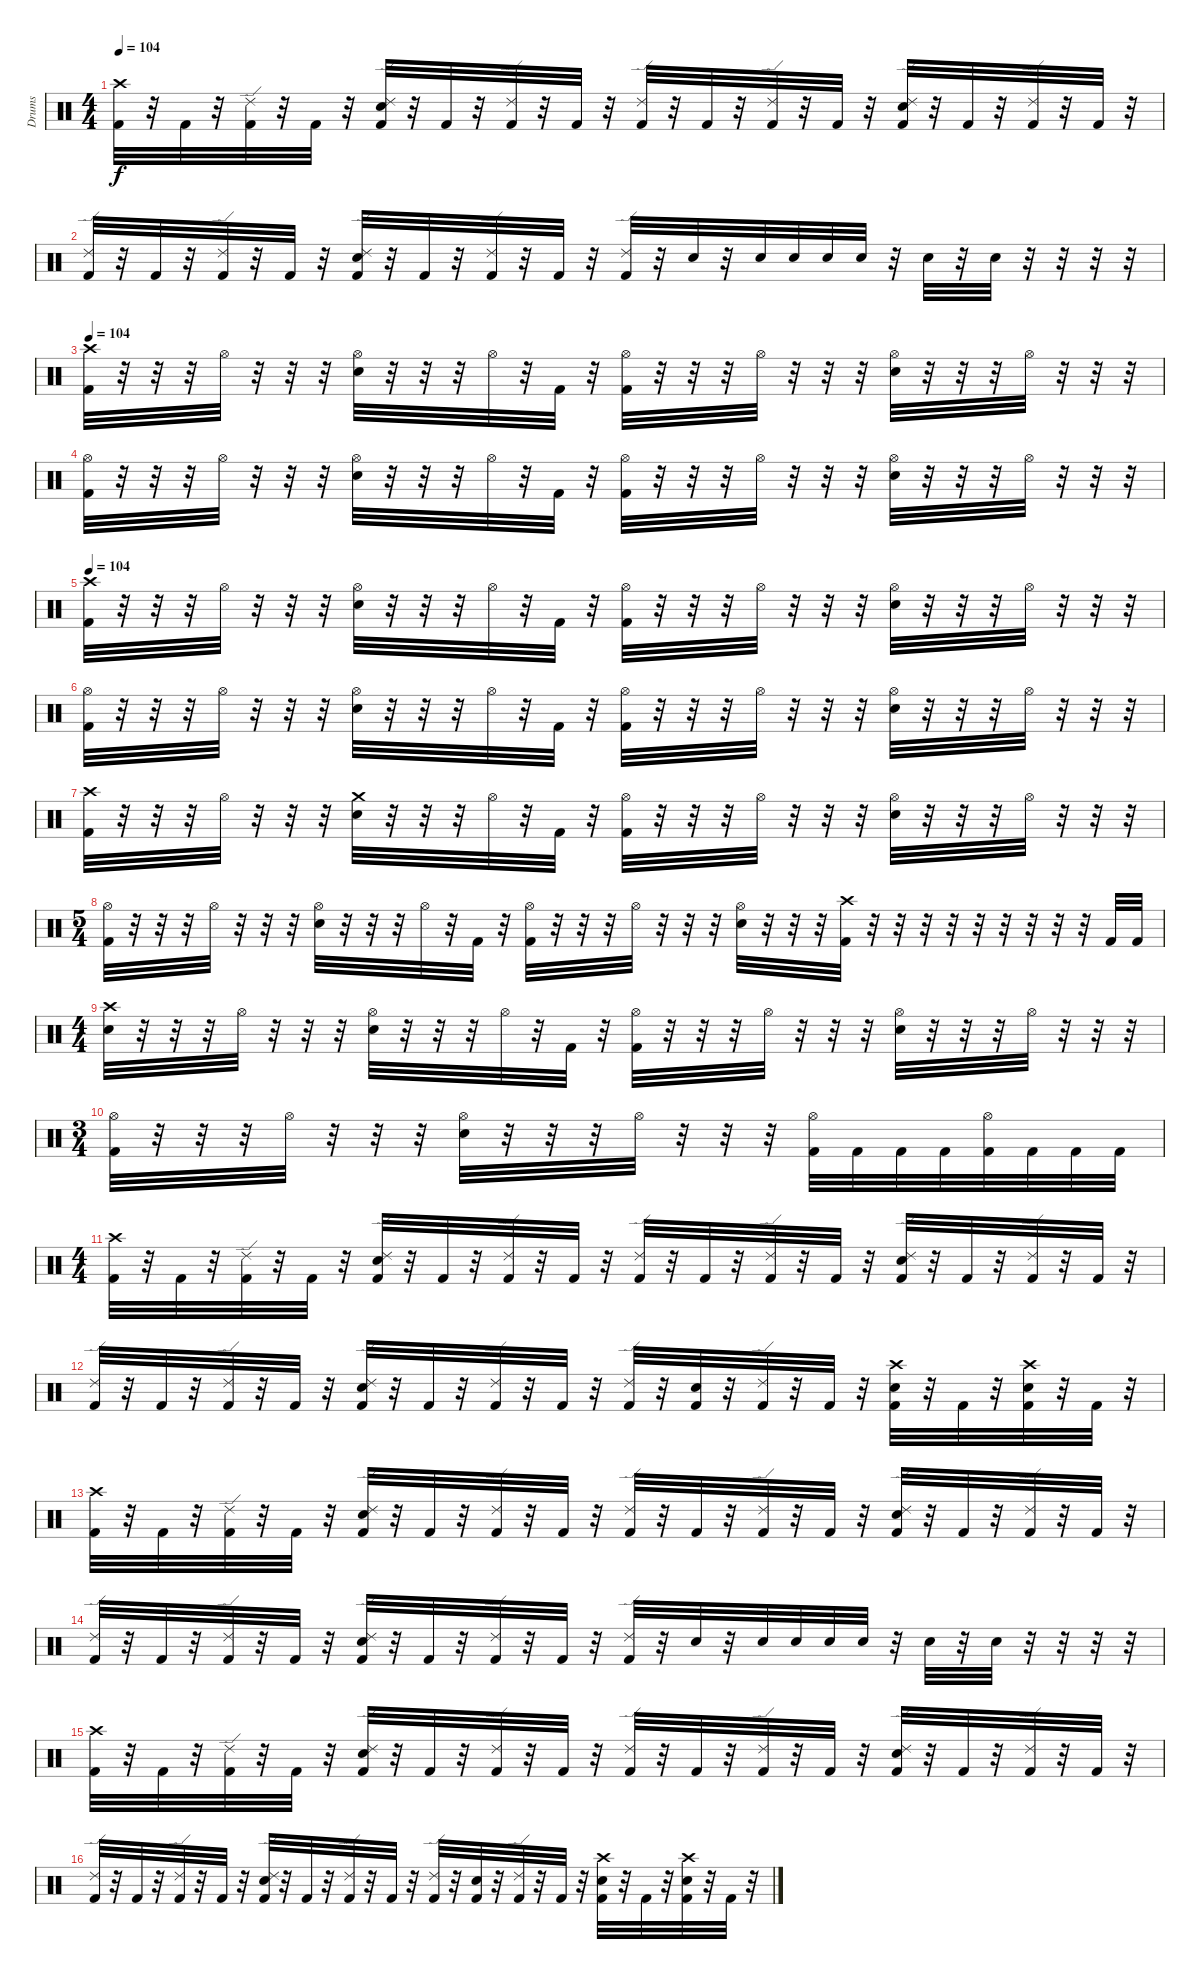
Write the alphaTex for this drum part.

\track ("Drums" "Drums") {instrument percussion}
\staff {score}
\articulation defaults
\ts (4 4)
\tempo 104
\clef neutral
\ks c
("Crash high (hit)" "Kick (hit) 2").32{dy f} r.32 "Kick (hit) 2".32 r.32 ("Ride (edge) 2" "Kick (hit) 2").32 r.32 "Kick (hit) 2".32 r.32 ("Ride (edge) 2" "Snare (hit) 2" "Kick (hit) 2").32 r.32 "Kick (hit) 2".32 r.32 ("Ride (edge) 2" "Kick (hit) 2").32 r.32 "Kick (hit) 2".32 r.32 ("Ride (edge) 2" "Kick (hit) 2").32 r.32 "Kick (hit) 2".32 r.32 ("Ride (edge) 2" "Kick (hit) 2").32 r.32 "Kick (hit) 2".32 r.32 ("Ride (edge) 2" "Snare (hit) 2" "Kick (hit) 2").32 r.32 "Kick (hit) 2".32 r.32 ("Ride (edge) 2" "Kick (hit) 2").32 r.32 "Kick (hit) 2".32 r.32 |
("Ride (edge) 2" "Kick (hit) 2").32 r.32 "Kick (hit) 2".32 r.32 ("Ride (edge) 2" "Kick (hit) 2").32 r.32 "Kick (hit) 2".32 r.32 ("Ride (edge) 2" "Snare (hit) 2" "Kick (hit) 2").32 r.32 "Kick (hit) 2".32 r.32 ("Ride (edge) 2" "Kick (hit) 2").32 r.32 "Kick (hit) 2".32 r.32 ("Ride (edge) 2" "Kick (hit) 2").32 r.32 "Snare (hit) 2".32 r.32 "Snare (hit) 2".32 "Snare (hit) 2".32 "Snare (hit) 2".32 "Snare (hit) 2".32 r.32 "Snare (hit) 2".32 r.32 "Snare (hit) 2".32 r.32 r.32 r.32 r.32 |
\tempo 104
("Crash high (hit)" "Kick (hit) 2").32 r.32 r.32 r.32 "Hi-Hat (open)".32 r.32 r.32 r.32 ("Hi-Hat (open)" "Snare (hit) 2").32 r.32 r.32 r.32 "Hi-Hat (open)".32 r.32 "Kick (hit) 2".32 r.32 ("Hi-Hat (open)" "Kick (hit) 2").32 r.32 r.32 r.32 "Hi-Hat (open)".32 r.32 r.32 r.32 ("Hi-Hat (open)" "Snare (hit) 2").32 r.32 r.32 r.32 "Hi-Hat (open)".32 r.32 r.32 r.32 |
("Hi-Hat (open)" "Kick (hit) 2").32 r.32 r.32 r.32 "Hi-Hat (open)".32 r.32 r.32 r.32 ("Hi-Hat (open)" "Snare (hit) 2").32 r.32 r.32 r.32 "Hi-Hat (open)".32 r.32 "Kick (hit) 2".32 r.32 ("Hi-Hat (open)" "Kick (hit) 2").32 r.32 r.32 r.32 "Hi-Hat (open)".32 r.32 r.32 r.32 ("Hi-Hat (open)" "Snare (hit) 2").32 r.32 r.32 r.32 "Hi-Hat (open)".32 r.32 r.32 r.32 |
\tempo 104
("Crash high (hit)" "Kick (hit) 2").32 r.32 r.32 r.32 "Hi-Hat (open)".32 r.32 r.32 r.32 ("Hi-Hat (open)" "Snare (hit) 2").32 r.32 r.32 r.32 "Hi-Hat (open)".32 r.32 "Kick (hit) 2".32 r.32 ("Hi-Hat (open)" "Kick (hit) 2").32 r.32 r.32 r.32 "Hi-Hat (open)".32 r.32 r.32 r.32 ("Hi-Hat (open)" "Snare (hit) 2").32 r.32 r.32 r.32 "Hi-Hat (open)".32 r.32 r.32 r.32 |
("Hi-Hat (open)" "Kick (hit) 2").32 r.32 r.32 r.32 "Hi-Hat (open)".32 r.32 r.32 r.32 ("Hi-Hat (open)" "Snare (hit) 2").32 r.32 r.32 r.32 "Hi-Hat (open)".32 r.32 "Kick (hit) 2".32 r.32 ("Hi-Hat (open)" "Kick (hit) 2").32 r.32 r.32 r.32 "Hi-Hat (open)".32 r.32 r.32 r.32 ("Hi-Hat (open)" "Snare (hit) 2").32 r.32 r.32 r.32 "Hi-Hat (open)".32 r.32 r.32 r.32 |
("Crash high (hit)" "Kick (hit) 2").32 r.32 r.32 r.32 "Hi-Hat (open)".32 r.32 r.32 r.32 ("Crash medium (hit)" "Snare (hit) 2").32 r.32 r.32 r.32 "Hi-Hat (open)".32 r.32 "Kick (hit) 2".32 r.32 ("Hi-Hat (open)" "Kick (hit) 2").32 r.32 r.32 r.32 "Hi-Hat (open)".32 r.32 r.32 r.32 ("Hi-Hat (open)" "Snare (hit) 2").32 r.32 r.32 r.32 "Hi-Hat (open)".32 r.32 r.32 r.32 |
\ts (5 4)
("Hi-Hat (open)" "Kick (hit) 2").32 r.32 r.32 r.32 "Hi-Hat (open)".32 r.32 r.32 r.32 ("Hi-Hat (open)" "Snare (hit) 2").32 r.32 r.32 r.32 "Hi-Hat (open)".32 r.32 "Kick (hit) 2".32 r.32 ("Hi-Hat (open)" "Kick (hit) 2").32 r.32 r.32 r.32 "Hi-Hat (open)".32 r.32 r.32 r.32 ("Hi-Hat (open)" "Snare (hit) 2").32 r.32 r.32 r.32 ("Crash high (hit)" "Kick (hit) 2").32 r.32 r.32 r.32 r.32 r.32 r.32 r.32 r.32 r.32 "Kick (hit) 2".32 "Kick (hit) 2".32 |
\ts (4 4)
("Crash high (hit)" "Snare (hit) 2").32 r.32 r.32 r.32 "Hi-Hat (open)".32 r.32 r.32 r.32 ("Hi-Hat (open)" "Snare (hit) 2").32 r.32 r.32 r.32 "Hi-Hat (open)".32 r.32 "Kick (hit) 2".32 r.32 ("Hi-Hat (open)" "Kick (hit) 2").32 r.32 r.32 r.32 "Hi-Hat (open)".32 r.32 r.32 r.32 ("Hi-Hat (open)" "Snare (hit) 2").32 r.32 r.32 r.32 "Hi-Hat (open)".32 r.32 r.32 r.32 |
\ts (3 4)
("Hi-Hat (open)" "Kick (hit) 2").32 r.32 r.32 r.32 "Hi-Hat (open)".32 r.32 r.32 r.32 ("Hi-Hat (open)" "Snare (hit) 2").32 r.32 r.32 r.32 "Hi-Hat (open)".32 r.32 r.32 r.32 ("Hi-Hat (open)" "Kick (hit) 2").32 "Kick (hit) 2".32 "Kick (hit) 2".32 "Kick (hit) 2".32 ("Hi-Hat (open)" "Kick (hit) 2").32 "Kick (hit) 2".32 "Kick (hit) 2".32 "Kick (hit) 2".32 |
\ts (4 4)
("Crash high (hit)" "Kick (hit) 2").32 r.32 "Kick (hit) 2".32 r.32 ("Ride (edge) 2" "Kick (hit) 2").32 r.32 "Kick (hit) 2".32 r.32 ("Ride (edge) 2" "Snare (hit) 2" "Kick (hit) 2").32 r.32 "Kick (hit) 2".32 r.32 ("Ride (edge) 2" "Kick (hit) 2").32 r.32 "Kick (hit) 2".32 r.32 ("Ride (edge) 2" "Kick (hit) 2").32 r.32 "Kick (hit) 2".32 r.32 ("Ride (edge) 2" "Kick (hit) 2").32 r.32 "Kick (hit) 2".32 r.32 ("Ride (edge) 2" "Snare (hit) 2" "Kick (hit) 2").32 r.32 "Kick (hit) 2".32 r.32 ("Ride (edge) 2" "Kick (hit) 2").32 r.32 "Kick (hit) 2".32 r.32 |
("Ride (edge) 2" "Kick (hit) 2").32 r.32 "Kick (hit) 2".32 r.32 ("Ride (edge) 2" "Kick (hit) 2").32 r.32 "Kick (hit) 2".32 r.32 ("Ride (edge) 2" "Snare (hit) 2" "Kick (hit) 2").32 r.32 "Kick (hit) 2".32 r.32 ("Ride (edge) 2" "Kick (hit) 2").32 r.32 "Kick (hit) 2".32 r.32 ("Ride (edge) 2" "Kick (hit) 2").32 r.32 ("Snare (hit) 2" "Kick (hit) 2").32 r.32 ("Ride (edge) 2" "Kick (hit) 2").32 r.32 "Kick (hit) 2".32 r.32 ("Crash high (hit)" "Snare (hit) 2" "Kick (hit) 2").32 r.32 "Kick (hit) 2".32 r.32 ("Crash high (hit)" "Snare (hit) 2" "Kick (hit) 2").32 r.32 "Kick (hit) 2".32 r.32 |
("Crash high (hit)" "Kick (hit) 2").32 r.32 "Kick (hit) 2".32 r.32 ("Ride (edge) 2" "Kick (hit) 2").32 r.32 "Kick (hit) 2".32 r.32 ("Ride (edge) 2" "Snare (hit) 2" "Kick (hit) 2").32 r.32 "Kick (hit) 2".32 r.32 ("Ride (edge) 2" "Kick (hit) 2").32 r.32 "Kick (hit) 2".32 r.32 ("Ride (edge) 2" "Kick (hit) 2").32 r.32 "Kick (hit) 2".32 r.32 ("Ride (edge) 2" "Kick (hit) 2").32 r.32 "Kick (hit) 2".32 r.32 ("Ride (edge) 2" "Snare (hit) 2" "Kick (hit) 2").32 r.32 "Kick (hit) 2".32 r.32 ("Ride (edge) 2" "Kick (hit) 2").32 r.32 "Kick (hit) 2".32 r.32 |
("Ride (edge) 2" "Kick (hit) 2").32 r.32 "Kick (hit) 2".32 r.32 ("Ride (edge) 2" "Kick (hit) 2").32 r.32 "Kick (hit) 2".32 r.32 ("Ride (edge) 2" "Snare (hit) 2" "Kick (hit) 2").32 r.32 "Kick (hit) 2".32 r.32 ("Ride (edge) 2" "Kick (hit) 2").32 r.32 "Kick (hit) 2".32 r.32 ("Ride (edge) 2" "Kick (hit) 2").32 r.32 "Snare (hit) 2".32 r.32 "Snare (hit) 2".32 "Snare (hit) 2".32 "Snare (hit) 2".32 "Snare (hit) 2".32 r.32 "Snare (hit) 2".32 r.32 "Snare (hit) 2".32 r.32 r.32 r.32 r.32 |
("Crash high (hit)" "Kick (hit) 2").32 r.32 "Kick (hit) 2".32 r.32 ("Ride (edge) 2" "Kick (hit) 2").32 r.32 "Kick (hit) 2".32 r.32 ("Ride (edge) 2" "Snare (hit) 2" "Kick (hit) 2").32 r.32 "Kick (hit) 2".32 r.32 ("Ride (edge) 2" "Kick (hit) 2").32 r.32 "Kick (hit) 2".32 r.32 ("Ride (edge) 2" "Kick (hit) 2").32 r.32 "Kick (hit) 2".32 r.32 ("Ride (edge) 2" "Kick (hit) 2").32 r.32 "Kick (hit) 2".32 r.32 ("Ride (edge) 2" "Snare (hit) 2" "Kick (hit) 2").32 r.32 "Kick (hit) 2".32 r.32 ("Ride (edge) 2" "Kick (hit) 2").32 r.32 "Kick (hit) 2".32 r.32 |
("Ride (edge) 2" "Kick (hit) 2").32 r.32 "Kick (hit) 2".32 r.32 ("Ride (edge) 2" "Kick (hit) 2").32 r.32 "Kick (hit) 2".32 r.32 ("Ride (edge) 2" "Snare (hit) 2" "Kick (hit) 2").32 r.32 "Kick (hit) 2".32 r.32 ("Ride (edge) 2" "Kick (hit) 2").32 r.32 "Kick (hit) 2".32 r.32 ("Ride (edge) 2" "Kick (hit) 2").32 r.32 ("Snare (hit) 2" "Kick (hit) 2").32 r.32 ("Ride (edge) 2" "Kick (hit) 2").32 r.32 "Kick (hit) 2".32 r.32 ("Crash high (hit)" "Snare (hit) 2" "Kick (hit) 2").32 r.32 "Kick (hit) 2".32 r.32 ("Crash high (hit)" "Snare (hit) 2" "Kick (hit) 2").32 r.32 "Kick (hit) 2".32 r.32
